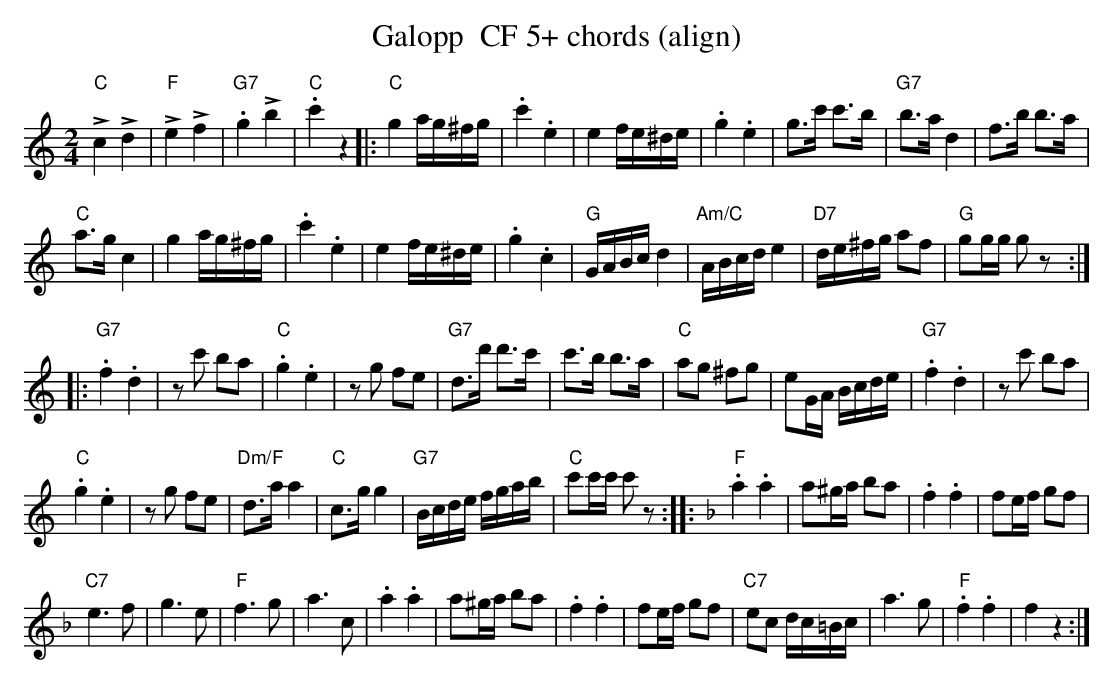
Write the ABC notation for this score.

X:1
T:Galopp  CF 5+ chords (align)
M:2/4
L:1/8
K:Cmaj%%MIDI gchordon
"C"!>!c2!>!d2 | "F"!>!e2!>!f2 | "G7".g2!>!b2 | "C".c'2z2 |: "C"g2 a/2g/2^f/2g/2 | .c'2.e2 | e2 f/2e/2^d/2e/2 | .g2.e2 | g>c' c'>b | "G7"b>ad2 | f>b b>a |
"C"a>gc2 | g2a/2g/2^f/2g/2 | .c'2.e2 | e2 f/2e/2^d/2e/2 | .g2.c2 | "G"G/2A/2B/2c/2d2 | "Am/C"A/2B/2c/2d/2 e2 | "D7"d/2e/2^f/2g/2 af | "G"gg/2g/2 gz ::
"G7".f2.d2 | zc' ba | "C".g2.e2 | zg fe | "G7"d>d' d'>c' | c'>b b>a | "C"ag ^fg | eG/2A/2 B/2c/2d/2e/2 | \
"G7".f2.d2 | zc' ba |
"C".g2.e2 | zg fe | "Dm/F"d>aa2 | "C"c>gg2 | "G7"B/2c/2d/2e/2 f/2g/2a/2b/2 | "C"c'c'/2c'/2 c'z :: [K:Fmaj] \
"F".a2.a2 | a^g/2a/2 ba | .f2.f2 | fe/2f/2 gf |
"C7"e3f | g3e | "F"f3g | a3c | \
.a2.a2 | a^g/2a/2 ba | .f2.f2 | fe/2f/2 gf | "C7"ec d/2c/2=B/2c/2 | a3g | "F".f2.f2 | f2z2 :|
